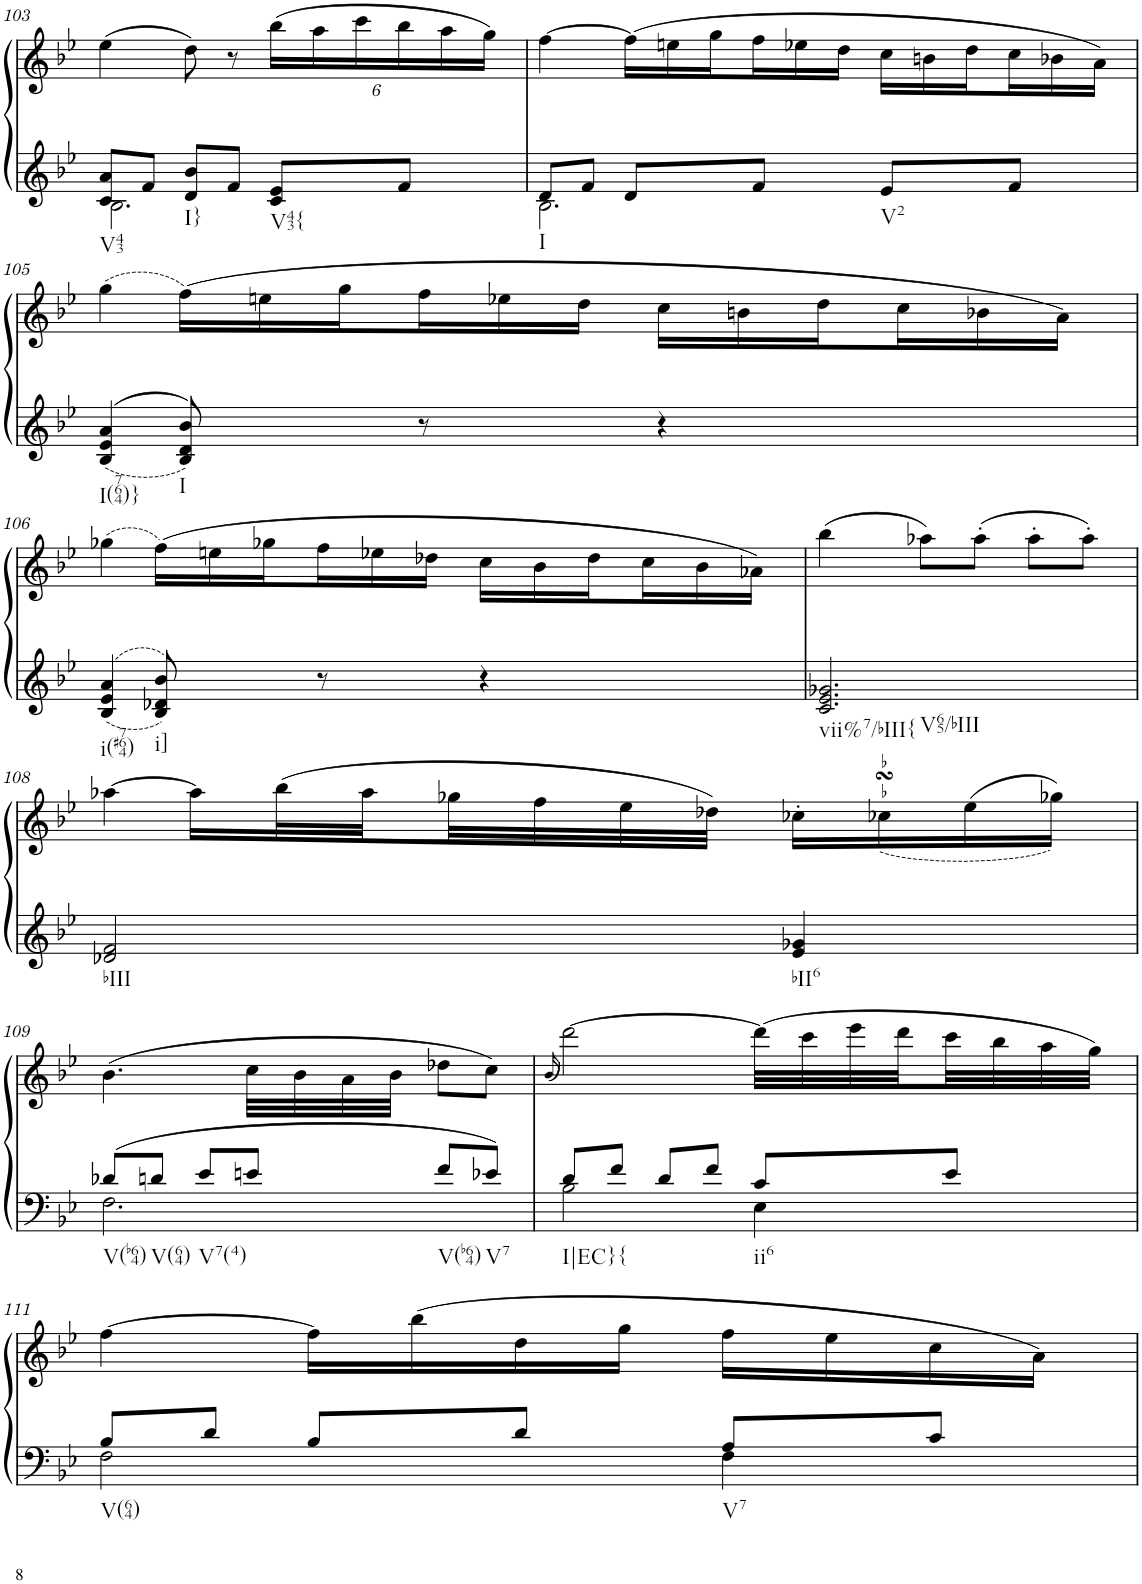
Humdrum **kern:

**kern	**kern
*part1	*part1
*staff2	*staff1
*I"unbenannt2	*
!!LO:PB:g=z
*clefF4	*clefG2
*k[b-e-]	*k[b-e-]
*M3/4	*M3/4
=103	=103
*^	*
!LO:TX:b:t=V43	!	!
8c/ 8a/L	2.B-\	(4ee-\
8f/J	.	.
!LO:TX:b:t=I}	!	!
8d/ 8b-/L	.	8dd\)
8f/J	.	8r
*	*	*Xbrackettup
!LO:TX:b:t=V43{	!	!
8c/ 8e-/L	.	(24bb-\LL
.	.	24aa\
.	.	24ccc\
8f/J	.	24bb-\
.	.	24aa\
.	.	24gg\JJ)
=104	=104	=104
!LO:TX:b:t=I	!	!
8d/L	2.B-\	[4ff\
8f/J	.	.
*	*	*Xtuplet
8d/L	.	(24ff\LL]
.	.	24een\
.	.	24gg\
8f/J	.	24ff\
.	.	24ee-X\
.	.	24dd\JJ
!LO:TX:b:t=V2	!	!
8e-/L	.	24cc\LL
.	.	24bn\
.	.	24dd\
8f/J	.	24cc\
.	.	24b-X\
.	.	24a\JJ)
*v	*v	*
!!LO:LB:g=z
=105	=105
!LO:TX:b:t=I(764)}	!
4B-/ 4e-/ 4a/	(4gg\
!LO:TX:b:t=I	!
8B-/ 8d/ 8b-/	(24ff\LL)
.	24een\
.	24gg\
8r	24ff\
.	24ee-X\
.	24dd\JJ
4r	24cc\LL
.	24bn\
.	24dd\
.	24cc\
.	24b-X\
.	24a\JJ)
!!LO:LB:g=z
=106	=106
!LO:TX:b:t=i(#764)	!
4B-/ 4e-/ 4a/	(4gg-X\
!LO:TX:b:t=i]	!
8B-/ 8d-X/ 8b-/	(24ff\LL)
.	24een\
.	24gg-X\
8r	24ff\
.	24ee-X\
.	24dd-X\JJ
4r	24cc\LL
.	24b-\
.	24dd-\
.	24cc\
.	24b-\
.	24a-X\JJ)
=107	=107
!LO:TX:b:t=vii%7/bIII{	!
!LO:TX:b:t=V65/bIII	!
2.c/ 2.e-/ 2.g-X/	(4bb-\
.	8aa-X\L)
.	(8aa-'\J
.	8aa-'\L
.	8aa-'\J)
!!LO:LB:g=z
=108	=108
!LO:TX:b:t=bIII	!
2d-X/ 2f/	[4aa-X\
.	16aa-\LL]
.	(32bb-\L
.	32aa-\
.	32gg-X\
.	32ff\
.	32ee-\
.	32dd-X\JJJ)
!LO:TX:b:t=bII6	!
4e-/ 4g-X/	16cc-X'\LL
!	!LO:TURN:uacc=-
!	!LO:TURN:lacc=-
.	(<16cc-XsSSs\
.	(16ee-\
.	16gg-X\JJ))
!!LO:LB:g=z
=109	=109
*^	*
!LO:TX:b:t=V(b64)	!	!
8d-X/L	2.F\	(4.b-\
!LO:TX:b:t=V(64)	!	!
8dn/J	.	.
!LO:TX:b:t=V7(4)	!	!
8e-/L	.	.
8en/J	.	32cc\LLL
.	.	32b-\
.	.	32a\
.	.	32b-\JJJ
!LO:TX:b:t=V(b64)	!	!
8f/L	.	8dd-X\L
!LO:TX:b:t=V7	!	!
8e-X/J	.	8cc\J)
=110	=110	=110
.	.	(16qb-/
!LO:TX:b:t=I|EC}{	!	!
8d/L	2B-\	[2ddd\)
8f/J	.	.
8d/L	.	.
8f/J	.	.
!LO:TX:b:t=ii6	!	!
8c/L	4E-\	(32ddd\LLL]
.	.	32ccc\
.	.	32eee-\
.	.	32ddd\
8e-/J	.	32ccc\
.	.	32bb-\
.	.	32aa\
.	.	32gg\JJJ)
!!LO:LB:g=z
=111	=111	=111
!LO:TX:b:t=V(64)	!	!
8B-/L	2F\	[4ff\
8d/J	.	.
8B-/L	.	16ff\LL]
.	.	(16bb-\
8d/J	.	16dd\
.	.	16gg\JJ
!LO:TX:b:t=V7	!	!
8A/L	4F\	16ff\LL
.	.	16ee-\
8c/J	.	16cc\
.	.	16a\JJ)
*v	*v	*
=	=
*-	*-
